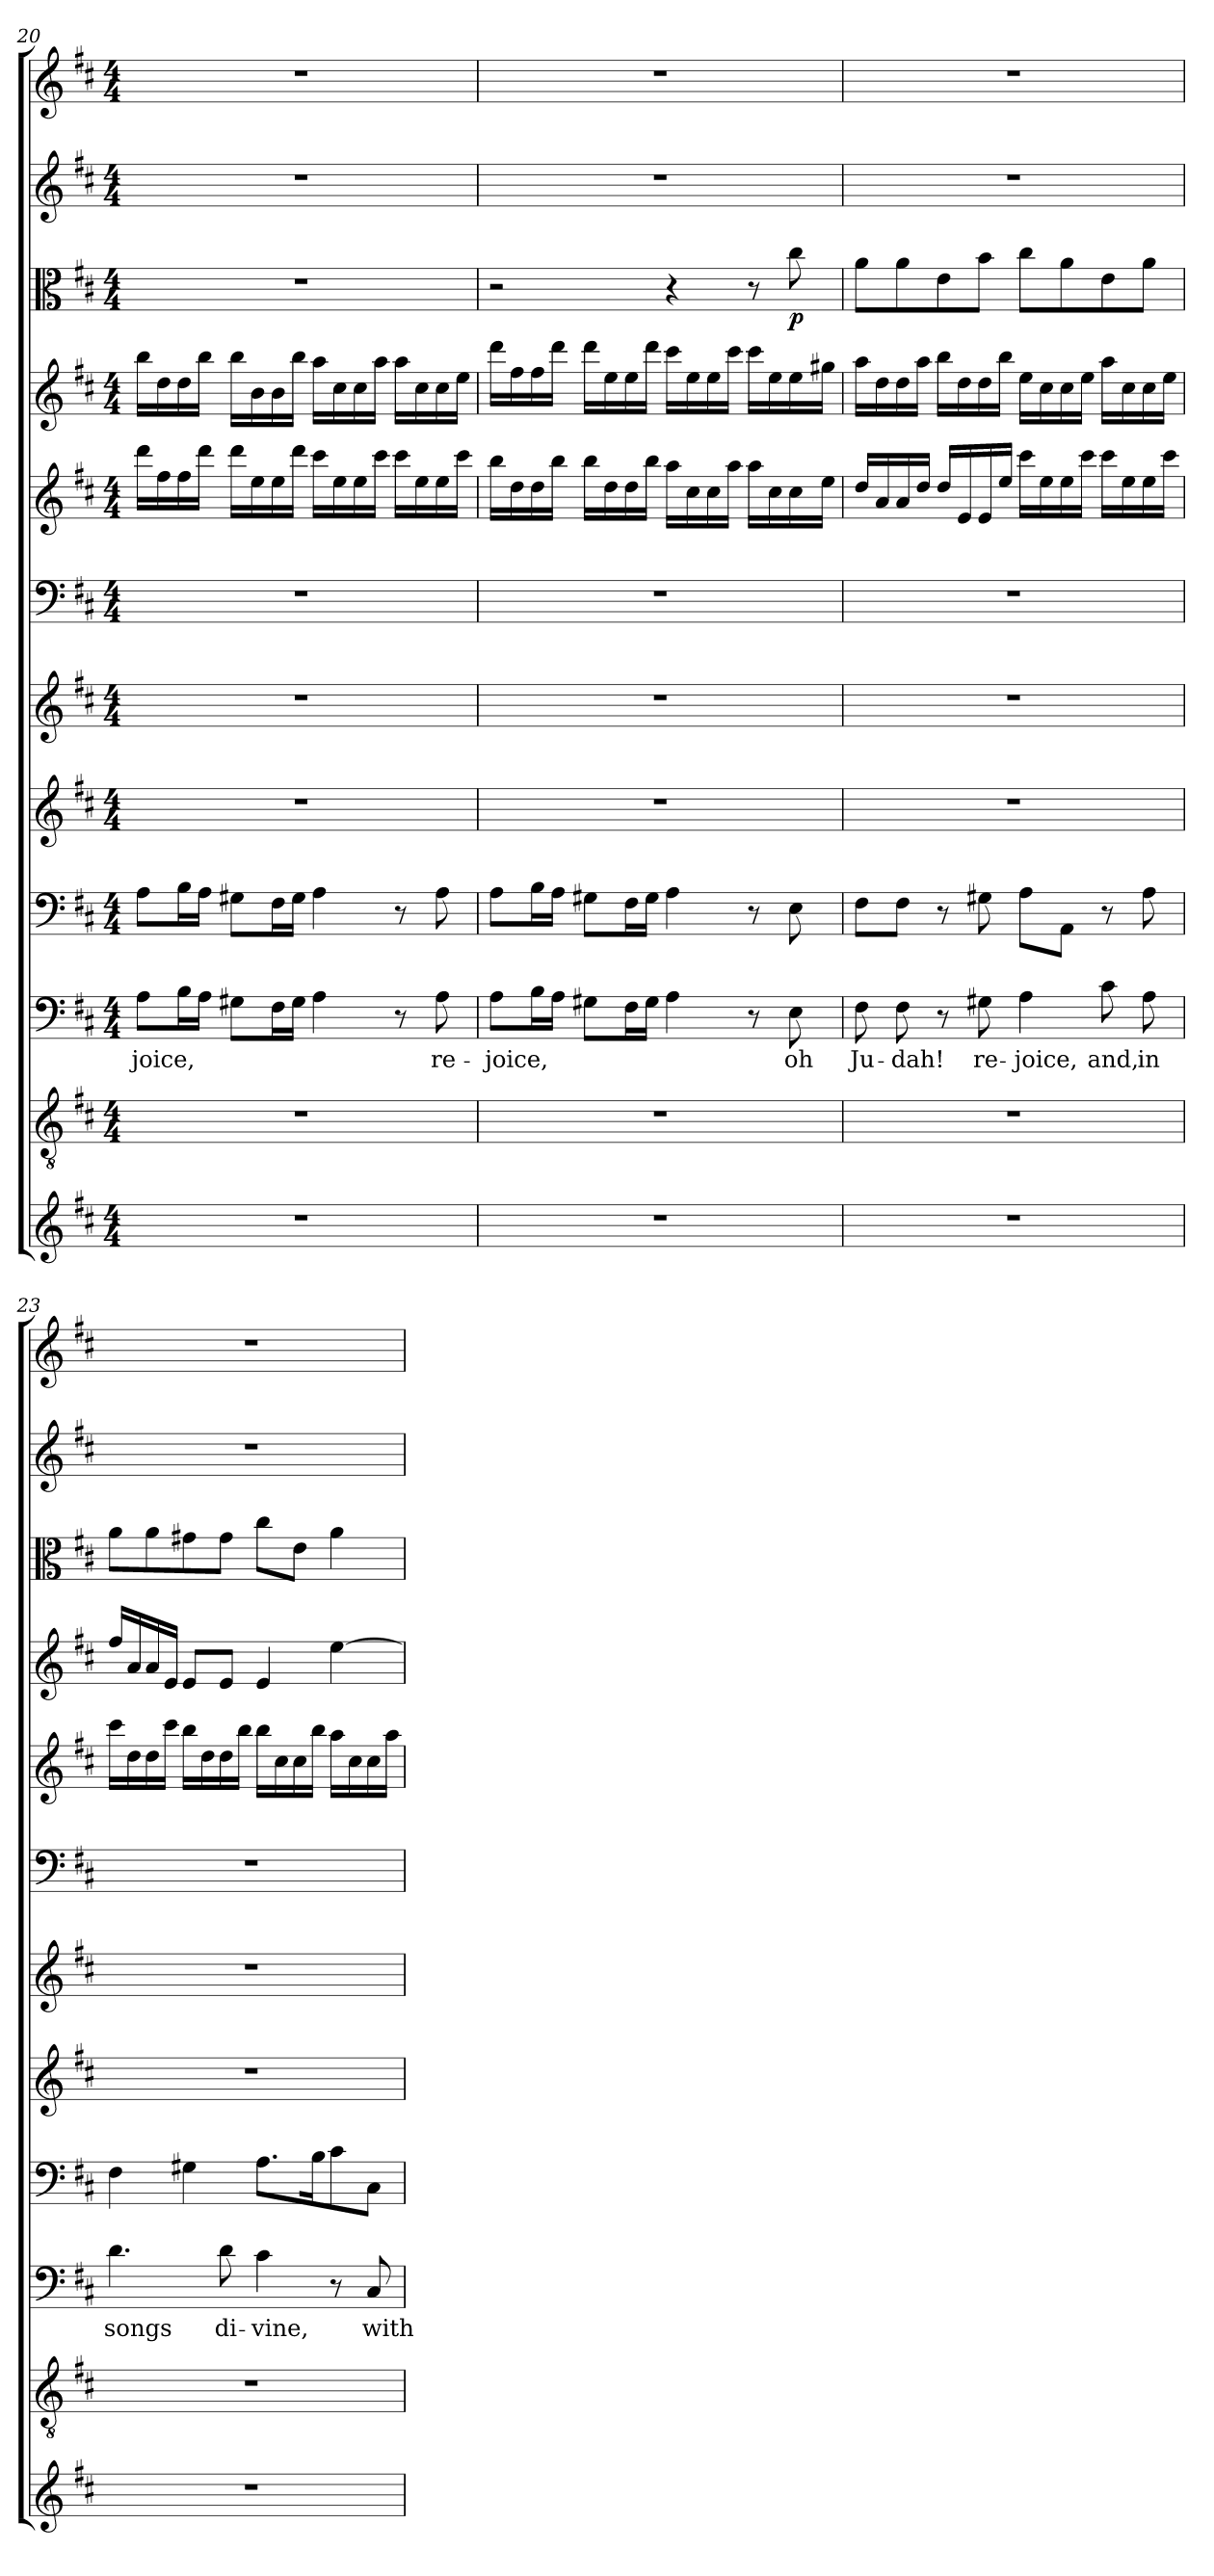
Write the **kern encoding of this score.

**kern	**kern	**kern	**text	**kern	**kern	**kern	**kern	**kern	**kern	**kern	**dynam	**kern	**kern
*part12	*part11	*part10	*part10	*part9	*part8	*part7	*part6	*part5	*part4	*part3	*part3	*part2	*part1
*staff12	*staff11	*staff10	*staff10	*staff9	*staff8	*staff7	*staff6	*staff5	*staff4	*staff3	*staff3	*staff2	*staff1
*clefG2	*clefGv2	*clefF4	*	*clefF4	*clefG2	*clefG2	*clefF4	*clefG2	*clefG2	*clefC3	*	*clefG2	*clefG2
*k[f#c#]	*k[f#c#]	*k[f#c#]	*	*k[f#c#]	*k[f#c#]	*k[f#c#]	*k[f#c#]	*k[f#c#]	*k[f#c#]	*k[f#c#]	*	*k[f#c#]	*k[f#c#]
*D:	*D:	*D:	*	*D:	*D:	*D:	*D:	*D:	*D:	*D:	*	*D:	*D:
*M4/4	*M4/4	*M4/4	*	*M4/4	*M4/4	*M4/4	*M4/4	*M4/4	*M4/4	*M4/4	*	*M4/4	*M4/4
=20	=20	=20	=20	=20	=20	=20	=20	=20	=20	=20	=20	=20	=20
1r	1r	8A\L	-joice,	8A\L	1r	1r	1r	16ddd\LL	16bb\LL	1r	.	1r	1r
.	.	.	.	.	.	.	.	16ff#\	16dd\	.	.	.	.
.	.	16B\L	.	16B\L	.	.	.	16ff#\	16dd\	.	.	.	.
.	.	16A\JJ	.	16A\JJ	.	.	.	16ddd\JJ	16bb\JJ	.	.	.	.
.	.	8G#X\L	.	8G#X\L	.	.	.	16ddd\LL	16bb\LL	.	.	.	.
.	.	.	.	.	.	.	.	16ee\	16b\	.	.	.	.
.	.	16F#\L	.	16F#\L	.	.	.	16ee\	16b\	.	.	.	.
.	.	16G#\JJ	.	16G#\JJ	.	.	.	16ddd\JJ	16bb\JJ	.	.	.	.
.	.	4A\	.	4A\	.	.	.	16ccc#\LL	16aa\LL	.	.	.	.
.	.	.	.	.	.	.	.	16ee\	16cc#\	.	.	.	.
.	.	.	.	.	.	.	.	16ee\	16cc#\	.	.	.	.
.	.	.	.	.	.	.	.	16ccc#\JJ	16aa\JJ	.	.	.	.
.	.	8r	.	8r	.	.	.	16ccc#\LL	16aa\LL	.	.	.	.
.	.	.	.	.	.	.	.	16ee\	16cc#\	.	.	.	.
.	.	8A\	re-	8A\	.	.	.	16ee\	16cc#\	.	.	.	.
.	.	.	.	.	.	.	.	16ccc#\JJ	16ee\JJ	.	.	.	.
=21	=21	=21	=21	=21	=21	=21	=21	=21	=21	=21	=21	=21	=21
1r	1r	8A\L	-joice,	8A\L	1r	1r	1r	16bb\LL	16ddd\LL	2r	.	1r	1r
.	.	.	.	.	.	.	.	16dd\	16ff#\	.	.	.	.
.	.	16B\L	.	16B\L	.	.	.	16dd\	16ff#\	.	.	.	.
.	.	16A\JJ	.	16A\JJ	.	.	.	16bb\JJ	16ddd\JJ	.	.	.	.
.	.	8G#X\L	.	8G#X\L	.	.	.	16bb\LL	16ddd\LL	.	.	.	.
.	.	.	.	.	.	.	.	16dd\	16ee\	.	.	.	.
.	.	16F#\L	.	16F#\L	.	.	.	16dd\	16ee\	.	.	.	.
.	.	16G#\JJ	.	16G#\JJ	.	.	.	16bb\JJ	16ddd\JJ	.	.	.	.
.	.	4A\	.	4A\	.	.	.	16aa\LL	16ccc#\LL	4r	.	.	.
.	.	.	.	.	.	.	.	16cc#\	16ee\	.	.	.	.
.	.	.	.	.	.	.	.	16cc#\	16ee\	.	.	.	.
.	.	.	.	.	.	.	.	16aa\JJ	16ccc#\JJ	.	.	.	.
.	.	8r	.	8r	.	.	.	16aa\LL	16ccc#\LL	8r	.	.	.
.	.	.	.	.	.	.	.	16cc#\	16ee\	.	.	.	.
.	.	8E\	oh	8E\	.	.	.	16cc#\	16ee\	8cc#\	p	.	.
.	.	.	.	.	.	.	.	16ee\JJ	16gg#X\JJ	.	.	.	.
=22	=22	=22	=22	=22	=22	=22	=22	=22	=22	=22	=22	=22	=22
1r	1r	8F#\	Ju-	8F#\L	1r	1r	1r	16dd/LL	16aa\LL	8a\L	.	1r	1r
.	.	.	.	.	.	.	.	16a/	16dd\	.	.	.	.
.	.	8F#\	-dah!	8F#\J	.	.	.	16a/	16dd\	8a\	.	.	.
.	.	.	.	.	.	.	.	16dd/JJ	16aa\JJ	.	.	.	.
.	.	8r	.	8r	.	.	.	16dd/LL	16bb\LL	8e\	.	.	.
.	.	.	.	.	.	.	.	16e/	16dd\	.	.	.	.
.	.	8G#X\	re-	8G#X\	.	.	.	16e/	16dd\	8b\J	.	.	.
.	.	.	.	.	.	.	.	16ee/JJ	16bb\JJ	.	.	.	.
.	.	4A\	-joice,	8A\L	.	.	.	16ccc#\LL	16ee\LL	8cc#\L	.	.	.
.	.	.	.	.	.	.	.	16ee\	16cc#\	.	.	.	.
.	.	.	.	8AA\J	.	.	.	16ee\	16cc#\	8a\	.	.	.
.	.	.	.	.	.	.	.	16ccc#\JJ	16ee\JJ	.	.	.	.
.	.	8c#\	and,	8r	.	.	.	16ccc#\LL	16aa\LL	8e\	.	.	.
.	.	.	.	.	.	.	.	16ee\	16cc#\	.	.	.	.
.	.	8A\	in	8A\	.	.	.	16ee\	16cc#\	8a\J	.	.	.
.	.	.	.	.	.	.	.	16ccc#\JJ	16ee\JJ	.	.	.	.
=23	=23	=23	=23	=23	=23	=23	=23	=23	=23	=23	=23	=23	=23
1r	1r	4.d\	songs	4F#\	1r	1r	1r	16ccc#\LL	16ff#/LL	8a\L	.	1r	1r
.	.	.	.	.	.	.	.	16dd\	16a/	.	.	.	.
.	.	.	.	.	.	.	.	16dd\	16a/	8a\	.	.	.
.	.	.	.	.	.	.	.	16ccc#\JJ	16e/JJ	.	.	.	.
.	.	.	.	4G#X\	.	.	.	16bb\LL	8e/L	8g#X\	.	.	.
.	.	.	.	.	.	.	.	16dd\	.	.	.	.	.
.	.	8d\	di-	.	.	.	.	16dd\	8e/J	8g#\J	.	.	.
.	.	.	.	.	.	.	.	16bb\JJ	.	.	.	.	.
.	.	4c#\	-vine,	8.A\L	.	.	.	16bb\LL	4e/	8cc#\L	.	.	.
.	.	.	.	.	.	.	.	16cc#\	.	.	.	.	.
.	.	.	.	.	.	.	.	16cc#\	.	8e\J	.	.	.
.	.	.	.	16B\K	.	.	.	16bb\JJ	.	.	.	.	.
.	.	8r	.	8c#\	.	.	.	16aa\LL	[4ee\	4a\	.	.	.
.	.	.	.	.	.	.	.	16cc#\	.	.	.	.	.
.	.	8C#/	with	8C#\J	.	.	.	16cc#\	.	.	.	.	.
.	.	.	.	.	.	.	.	16aa\JJ	.	.	.	.	.
=	=	=	=	=	=	=	=	=	=	=	=	=	=
*-	*-	*-	*-	*-	*-	*-	*-	*-	*-	*-	*-	*-	*-
